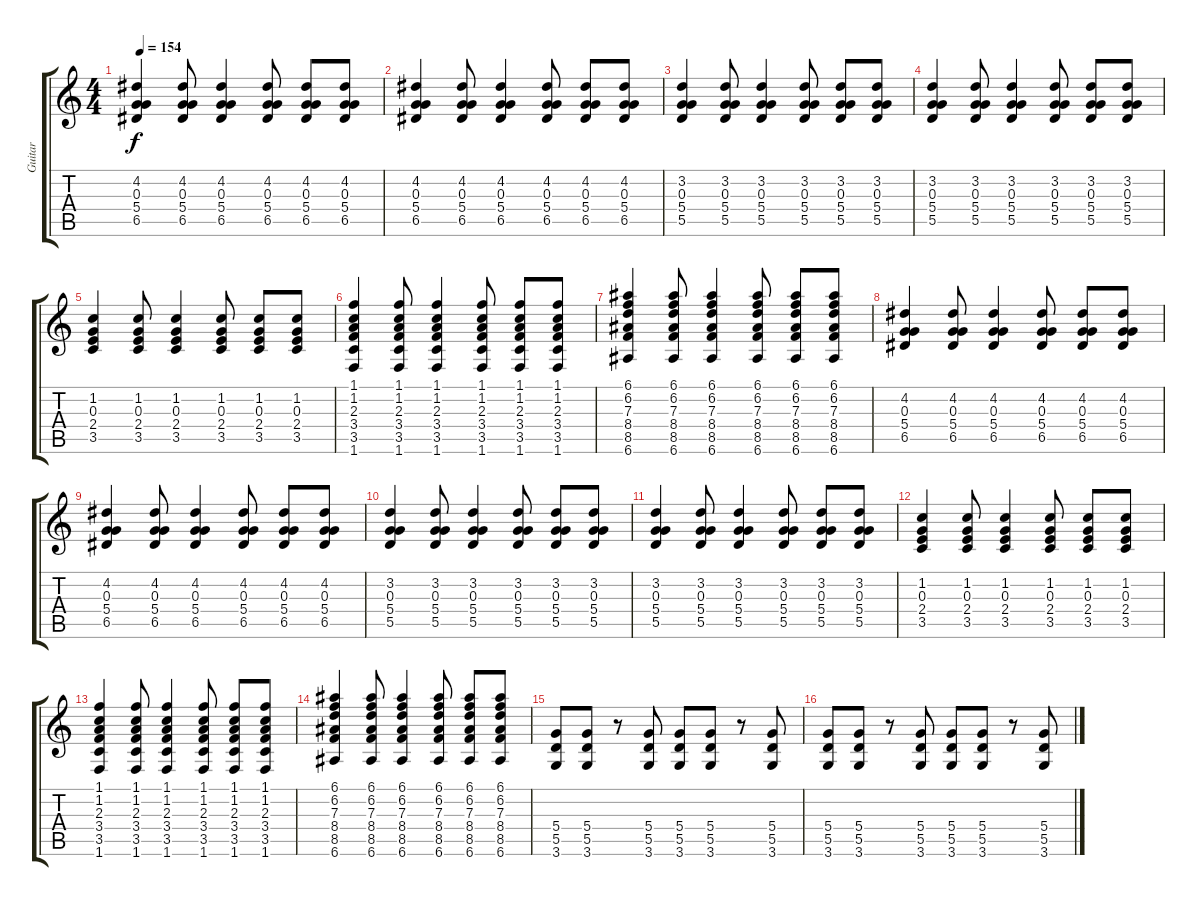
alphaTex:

\track ("Guitar" "Guitar") {instrument distortionguitar}
\staff {score tabs}
\tuning (E4 B3 G3 D3 A2 E2) {hide}
\ts (4 4)
\tempo 154
\clef g2
\ks c
(4.2 0.3 5.4 6.5).4{dy f instrument overdrivenguitar} (4.2 0.3 5.4 6.5).8 (4.2 0.3 5.4 6.5).4 (4.2 0.3 5.4 6.5).8 (4.2 0.3 5.4 6.5).8 (4.2 0.3 5.4 6.5).8 |
(4.2 0.3 5.4 6.5).4 (4.2 0.3 5.4 6.5).8 (4.2 0.3 5.4 6.5).4 (4.2 0.3 5.4 6.5).8 (4.2 0.3 5.4 6.5).8 (4.2 0.3 5.4 6.5).8 |
(3.2 0.3 5.4 5.5).4 (3.2 0.3 5.4 5.5).8 (3.2 0.3 5.4 5.5).4 (3.2 0.3 5.4 5.5).8 (3.2 0.3 5.4 5.5).8 (3.2 0.3 5.4 5.5).8 |
(3.2 0.3 5.4 5.5).4 (3.2 0.3 5.4 5.5).8 (3.2 0.3 5.4 5.5).4 (3.2 0.3 5.4 5.5).8 (3.2 0.3 5.4 5.5).8 (3.2 0.3 5.4 5.5).8 |
(1.2 0.3 2.4 3.5).4 (1.2 0.3 2.4 3.5).8 (1.2 0.3 2.4 3.5).4 (1.2 0.3 2.4 3.5).8 (1.2 0.3 2.4 3.5).8 (1.2 0.3 2.4 3.5).8 |
(1.1 1.2 2.3 3.4 3.5 1.6).4 (1.1 1.2 2.3 3.4 3.5 1.6).8 (1.1 1.2 2.3 3.4 3.5 1.6).4 (1.1 1.2 2.3 3.4 3.5 1.6).8 (1.1 1.2 2.3 3.4 3.5 1.6).8 (1.1 1.2 2.3 3.4 3.5 1.6).8 |
(6.1 6.2 7.3 8.4 8.5 6.6).4 (6.1 6.2 7.3 8.4 8.5 6.6).8 (6.1 6.2 7.3 8.4 8.5 6.6).4 (6.1 6.2 7.3 8.4 8.5 6.6).8 (6.1 6.2 7.3 8.4 8.5 6.6).8 (6.1 6.2 7.3 8.4 8.5 6.6).8 |
(4.2 0.3 5.4 6.5).4 (4.2 0.3 5.4 6.5).8 (4.2 0.3 5.4 6.5).4 (4.2 0.3 5.4 6.5).8 (4.2 0.3 5.4 6.5).8 (4.2 0.3 5.4 6.5).8 |
(4.2 0.3 5.4 6.5).4 (4.2 0.3 5.4 6.5).8 (4.2 0.3 5.4 6.5).4 (4.2 0.3 5.4 6.5).8 (4.2 0.3 5.4 6.5).8 (4.2 0.3 5.4 6.5).8 |
(3.2 0.3 5.4 5.5).4 (3.2 0.3 5.4 5.5).8 (3.2 0.3 5.4 5.5).4 (3.2 0.3 5.4 5.5).8 (3.2 0.3 5.4 5.5).8 (3.2 0.3 5.4 5.5).8 |
(3.2 0.3 5.4 5.5).4 (3.2 0.3 5.4 5.5).8 (3.2 0.3 5.4 5.5).4 (3.2 0.3 5.4 5.5).8 (3.2 0.3 5.4 5.5).8 (3.2 0.3 5.4 5.5).8 |
(1.2 0.3 2.4 3.5).4 (1.2 0.3 2.4 3.5).8 (1.2 0.3 2.4 3.5).4 (1.2 0.3 2.4 3.5).8 (1.2 0.3 2.4 3.5).8 (1.2 0.3 2.4 3.5).8 |
(1.1 1.2 2.3 3.4 3.5 1.6).4 (1.1 1.2 2.3 3.4 3.5 1.6).8 (1.1 1.2 2.3 3.4 3.5 1.6).4 (1.1 1.2 2.3 3.4 3.5 1.6).8 (1.1 1.2 2.3 3.4 3.5 1.6).8 (1.1 1.2 2.3 3.4 3.5 1.6).8 |
(6.1 6.2 7.3 8.4 8.5 6.6).4 (6.1 6.2 7.3 8.4 8.5 6.6).8 (6.1 6.2 7.3 8.4 8.5 6.6).4 (6.1 6.2 7.3 8.4 8.5 6.6).8 (6.1 6.2 7.3 8.4 8.5 6.6).8 (6.1 6.2 7.3 8.4 8.5 6.6).8 |
(5.4 5.5 3.6).8 (5.4 5.5 3.6).8 r.8 (5.4 5.5 3.6).8 (5.4 5.5 3.6).8 (5.4 5.5 3.6).8 r.8 (5.4 5.5 3.6).8 |
(5.4 5.5 3.6).8 (5.4 5.5 3.6).8 r.8 (5.4 5.5 3.6).8 (5.4 5.5 3.6).8 (5.4 5.5 3.6).8 r.8 (5.4 5.5 3.6).8
